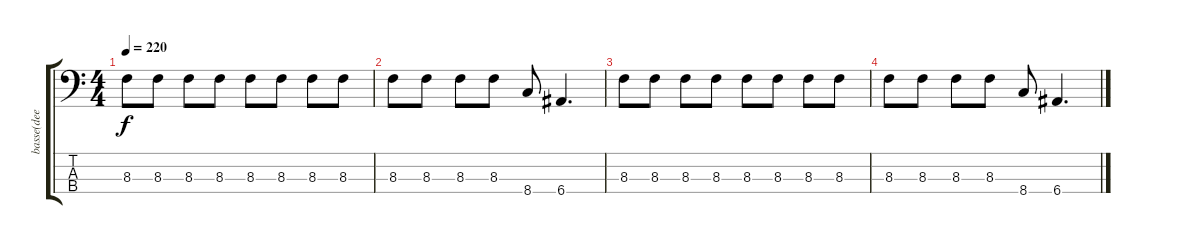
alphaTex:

\track ("basse(dee dee)" "basse(dee ") {instrument electricbasspick}
\staff {score tabs}
\tuning (G2 D2 A1 E1) {hide}
\ts (4 4)
\tempo 220
\clef f4
\ks c
8.3.8{dy f} 8.3.8 8.3.8 8.3.8 8.3.8 8.3.8 8.3.8 8.3.8 |
8.3.8 8.3.8 8.3.8 8.3.8 8.4.8 6.4.4{d} |
8.3.8 8.3.8 8.3.8 8.3.8 8.3.8 8.3.8 8.3.8 8.3.8 |
8.3.8 8.3.8 8.3.8 8.3.8 8.4.8 6.4.4{d}
